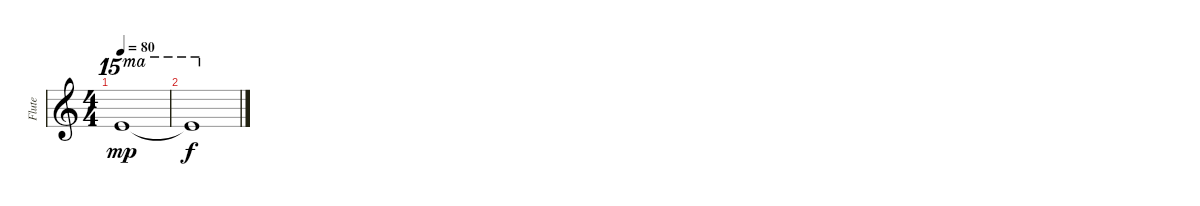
\track ("Flute" "Flute") {instrument flute}
\staff {score}
\tuning (E4 B3 G3 D3 A2 E2) {hide}
\ts (4 4)
\tempo 80
\clef g2
\ks c
24.1.1{ot 15ma dy mp} |
24.1{t}.1{ot 15ma dy f}
